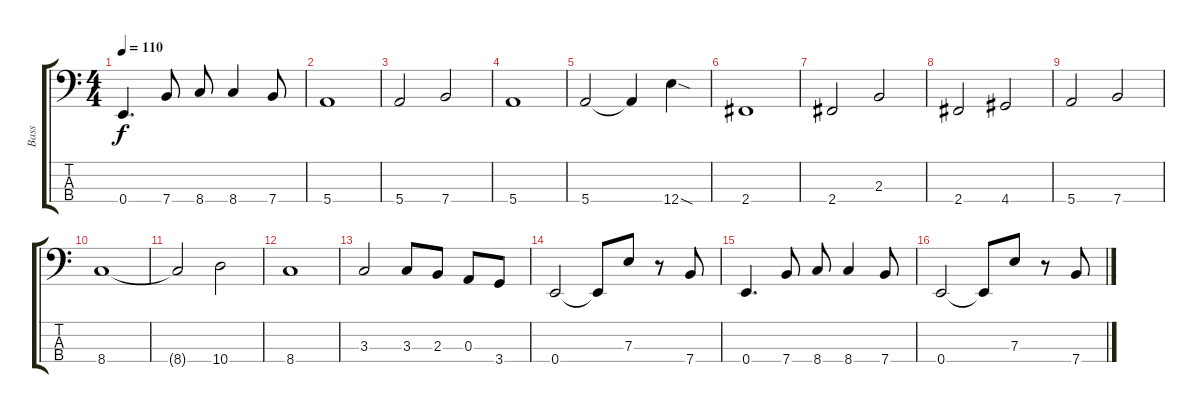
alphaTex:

\track ("Bass" "Bass") {instrument electricbassfinger}
\staff {score tabs}
\tuning (G2 D2 A1 E1) {hide}
\ts (4 4)
\tempo 110
\clef f4
\ks c
0.4.4{d dy f} 7.4.8 8.4.8 8.4.4 7.4.8 |
5.4.1 |
5.4.2 7.4.2 |
5.4.1 |
5.4.2 5.4{t}.4 12.4{sod}.4 |
2.4.1 |
2.4.2 2.3.2 |
2.4.2 4.4.2 |
5.4.2 7.4.2 |
8.4.1 |
8.4{t}.2 10.4.2 |
8.4.1 |
3.3.2 3.3.8 2.3.8 0.3.8 3.4.8 |
0.4.2 0.4{t}.8 7.3.8 r.8 7.4.8 |
0.4.4{d} 7.4.8 8.4.8 8.4.4 7.4.8 |
0.4.2 0.4{t}.8 7.3.8 r.8 7.4.8
